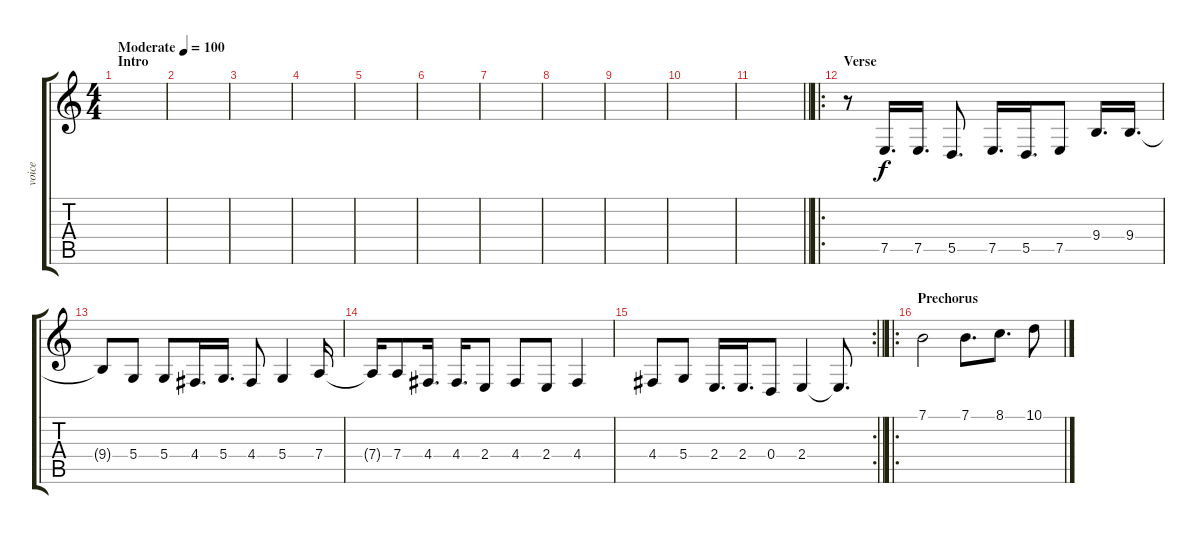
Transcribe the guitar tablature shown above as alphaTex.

\track ("voice" "voice") {instrument reedorgan}
\staff {score tabs}
\tuning (E4 B3 G3 D3 A2 E2) {hide}
\ts (4 4)
\section ("" "Intro")
\tempo (100 "Moderate")
\clef g2
\ks c
|
|
|
|
|
|
|
|
|
|
\barLineRight lightlight
|
\ro
\section ("" "Verse")
r.8 7.5.16{d} 7.5.16{d} 5.5.8{d} 7.5.16{d} 5.5.16{d} 7.5.8 9.4.16{d} 9.4.16{d} |
9.4{t}.8 5.4.8 5.4.8 4.4.16{d} 5.4.16{d} 4.4.8 5.4.4 7.4.16 |
7.4{t}.16 7.4.8 4.4.16{d} 4.4.16{d} 2.4.8 4.4.8 2.4.8 4.4.4 |
\rc 2
\barLineRight lightlight
4.4.8 5.4.8 2.4.16{d} 2.4.16{d} 0.4.8 2.4.4 2.4{t}.8{d} |
\ro
\section ("" "Prechorus")
7.1.2 7.1.8{d} 8.1.8{d} 10.1.8
